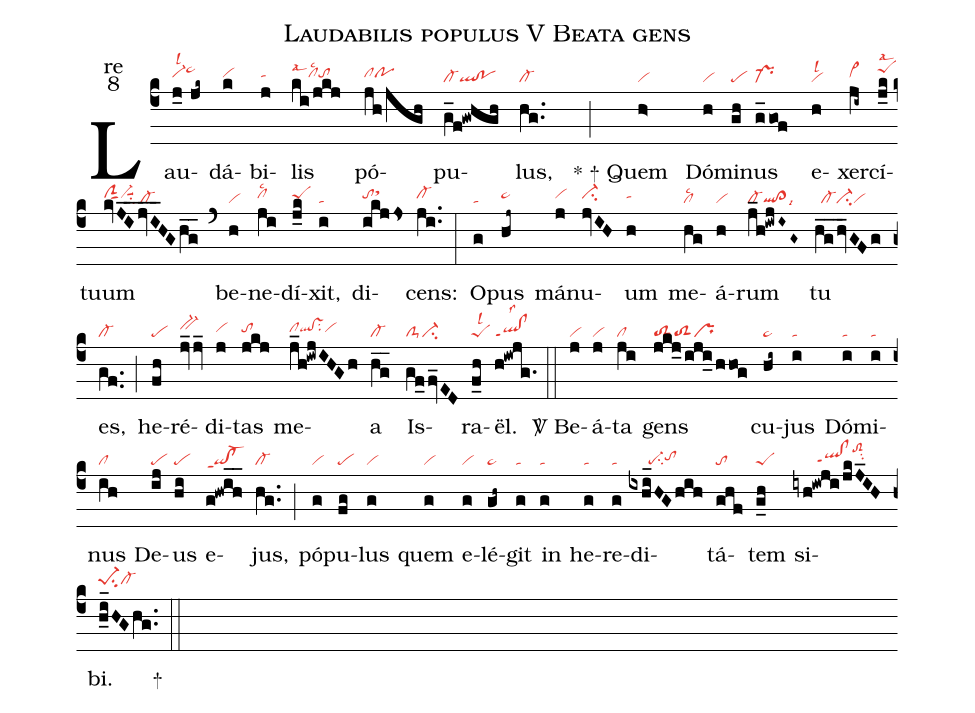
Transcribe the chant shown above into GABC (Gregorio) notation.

name:Laudabilis populus V Beata gens;
office-part:re;
mode:8;
nabc-lines:1;
%%
(c4) Lau(j_0//jk~|vi-hhlsl2pe~hj)dá(k|vihh)bi(j|tahh)lis(ki/jkj|clhhlsal1lsc2tohh)
pó(jh/jgh|clhhpohh)pu(g_f!gwhgh|cl-ql!po)lus,(hg..|cl-) (;)
<sp>*</sp> <sp>+</sp> Quem(h>|vi) Dó(h|vi)mi(gh|pe)nus(g_1gof|pr-)
e(h|vilsl2)xer(ji~|vi>hh)cí(j_k|peShjlsal2)tuum(kvJI__jvI__HGhg__|clShhsut1vi-hhsuu1su2/cl-) (`)
be(h|vi)ne(ji|clhhlsc2)dí(j_k|peShh)xit,(i|ta) di(ikjjs|tohhsthj)cens:(ji..|cl-hh) (:)
O(g|ta)pus(hj~|pe~hh) má(j|vihh)nu(jvIH|ci-hh)um(h|tahh)
me(hg|cllsc2)á(h|vi)rum(j_h!iwjI~G~|cl-ql!cl>lsi9)
tu(hg__hv_GFg|//cl-ci-vi) es,(gf..|cl-) (;)
he(fh|pe)ré(jv_jv_|bv-hi)di(j|vihh)tas(jkj|tohh)
me(j_h!iwjIHGh|clhhqlhh!vshhsu2vihh)a(hg__|cl-)
Is(gf_fv_ED|clS-ci-)ra(f_h|peSlsl2)ël.(h!iwjg.|ql!clppt1lss2) (::)

<sp>V/</sp> Be(j|vi)á(j|vi)ta(ji|cl) gens(jkj_/iji_/hhog|toS2toS2pr)
cu(hi~|pe~)jus(i|ta) Dó(i|ta)mi(i|ta)nus(ih|cl) De(ij|pe)us(hi|pe)
e(g!hwih__|qi!cl-ppt1)jus,(hg..|cl-) (;)
pó(g|vi)pu(fg|pe)lus(g|vi) quem(g|vi) e(g|vi)lé(gh~|pe~)git(g|ta)
in(g|ta) he(g|ta)re(g|ta)di(ixhi_HGhih|//////pe-su2tohh)tá(ghf|to)tem(g_h|peS)
si(iyh!iwji/jkJ_IH|///////qlhg!clhgppt1toS2hksu2)bi.(h_i_HGhg..|pe-1hhsu2cl-hh) <sp>+</sp>(::)
